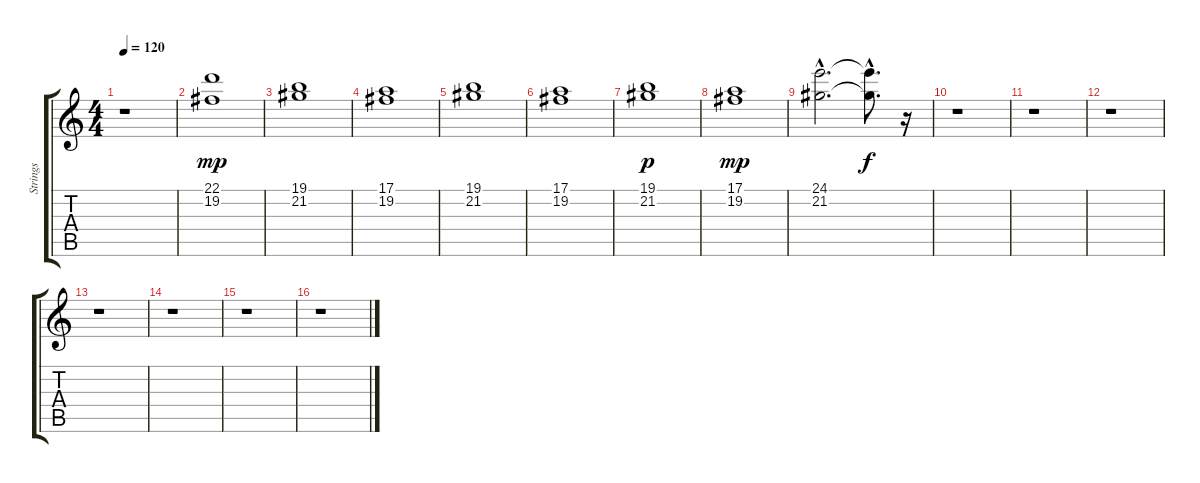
\track ("Strings" "Strings") {instrument stringensemble2}
\staff {score tabs}
\tuning (E4 B3 G3 D3 A2 E2) {hide}
\ts (4 4)
\tempo 120
\clef g2
\ks c
r.1{dy mp} |
(22.1 19.2).1 |
(19.1 21.2).1 |
(17.1 19.2).1 |
(19.1 21.2).1 |
(17.1 19.2).1 |
(19.1 21.2).1{dy p} |
(17.1 19.2).1{dy mp} |
(24.1{hac} 21.2{hac}).2{d} (24.1{t} 21.2{hac t}).8{d dy f} r.16 |
r.1 |
r.1 |
r.1 |
r.1 |
r.1 |
r.1 |
r.1
